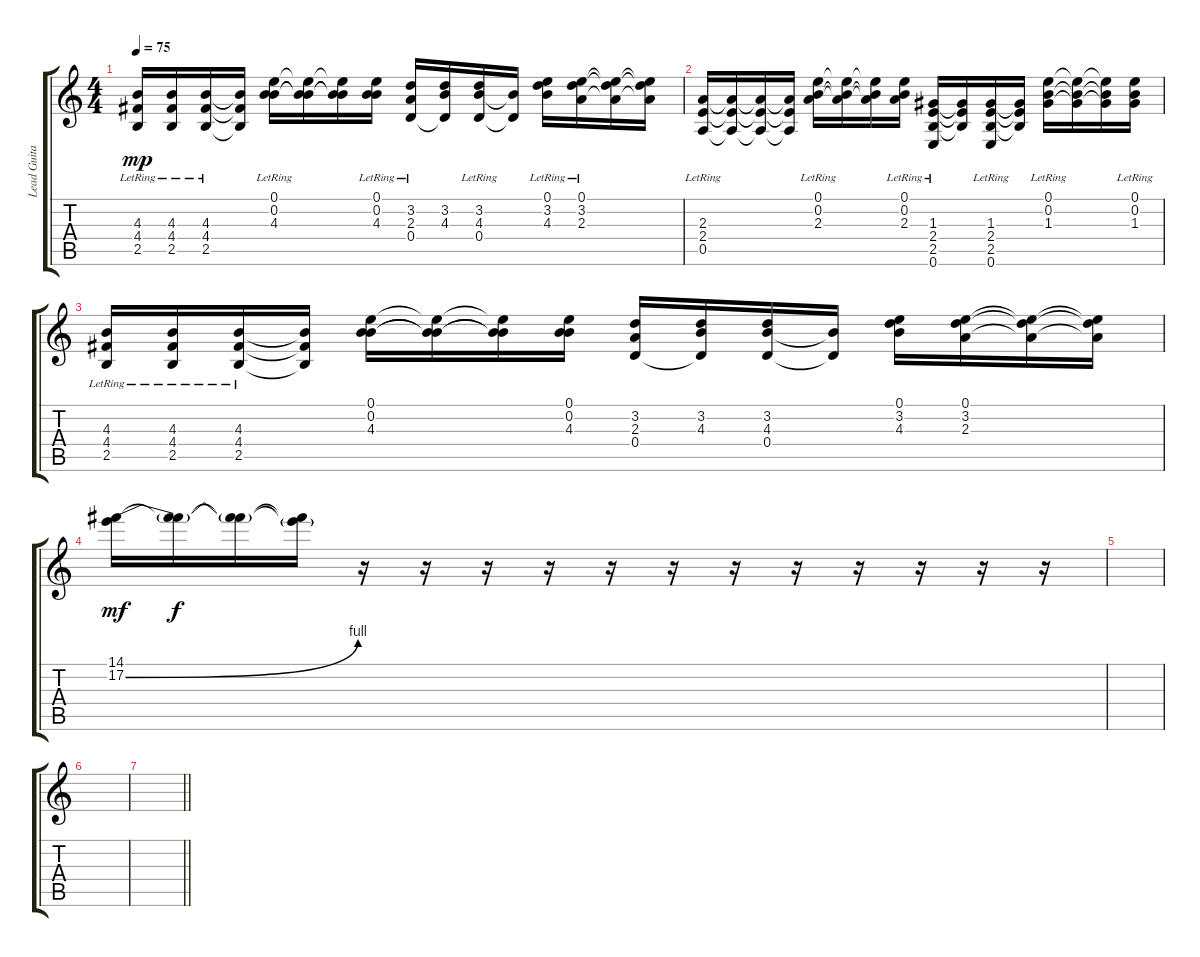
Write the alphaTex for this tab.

\track ("Lead Guitar" "Lead Guita") {instrument distortionguitar}
\staff {score tabs}
\tuning (E4 B3 G3 D3 A2 E2) {hide}
\ts (4 4)
\tempo 75
\clef g2
\ks c
(4.3{lr} 4.4{lr} 2.5{lr}).16{dy mp} (4.3{lr} 4.4{lr} 2.5{lr}).16 (4.3{lr} 4.4{lr} 2.5{lr}).16 (4.3{t} 4.4{t} 2.5{t}).16 (0.1{lr} 0.2{lr} 4.3{lr}).16 (0.1{t} 0.2{t} 4.3{t}).16 (0.1{t} 0.2{t} 4.3{t}).16 (0.1{lr} 0.2{lr} 4.3{lr}).16 (3.2 2.3{lr} 0.4{lr}).16 (3.2 4.3 0.4{t}).16 (3.2 4.3{lr} 0.4{lr}).16 (4.3{t} 0.4{t}).16 (0.1{lr} 3.2{lr} 4.3{lr}).16 (0.1{lr} 3.2{lr} 2.3{lr}).16 (0.1{t} 3.2{t} 2.3{t}).16 (0.1{t} 3.2{t} 2.3{t}).16 |
(2.3{lr} 2.4{lr} 0.5{lr}).16 (2.3{t} 2.4{t} 0.5{t}).16 (2.3{t} 2.4{t} 0.5{t}).16 (2.3{t} 2.4{t} 0.5{t}).16 (0.1{lr} 0.2{lr} 2.3{lr}).16 (0.1{t} 0.2{t} 2.3{t}).16 (0.1{t} 0.2{t} 2.3{t}).16 (0.1{lr} 0.2{lr} 2.3{lr}).16 (1.3{lr} 2.4{lr} 2.5{lr} 0.6{lr}).16 (1.3{t} 2.4{t} 2.5{t}).16 (1.3{lr} 2.4{lr} 2.5{lr} 0.6{lr}).16 (1.3{t} 2.4{t} 2.5{t}).16 (0.1{lr} 0.2{lr} 1.3{lr}).16 (0.1{t} 0.2{t} 1.3{t}).16 (0.1{t} 0.2{t} 1.3{t}).16 (0.1{lr} 0.2{lr} 1.3{lr}).16 |
(4.3{lr} 4.4{lr} 2.5{lr}).16 (4.3{lr} 4.4{lr} 2.5{lr}).16 (4.3{lr} 4.4{lr} 2.5{lr}).16 (4.3{t} 4.4{t} 2.5{t}).16 (0.1 0.2 4.3).16 (0.1{t} 0.2{t} 4.3{t}).16 (0.1{t} 0.2{t} 4.3{t}).16 (0.1 0.2 4.3).16 (3.2 2.3 0.4).16 (3.2 4.3 0.4{t}).16 (3.2 4.3 0.4).16 (4.3{t} 0.4{t}).16 (0.1 3.2 4.3).16 (0.1 3.2 2.3).16 (0.1{t} 3.2{t} 2.3{t}).16 (0.1{t} 3.2{t} 2.3{t}).16 |
(14.1 17.2{be (bend 0 0 60 4)}).16{dy mf} (14.1{t} 17.2{t}).16{dy f} (14.1{t} 17.2{t}).16 (14.1{t} 17.2{t}).16 r.16 r.16 r.16 r.16 r.16 r.16 r.16 r.16 r.16 r.16 r.16 r.16 |
|
|
\barLineRight lightlight
